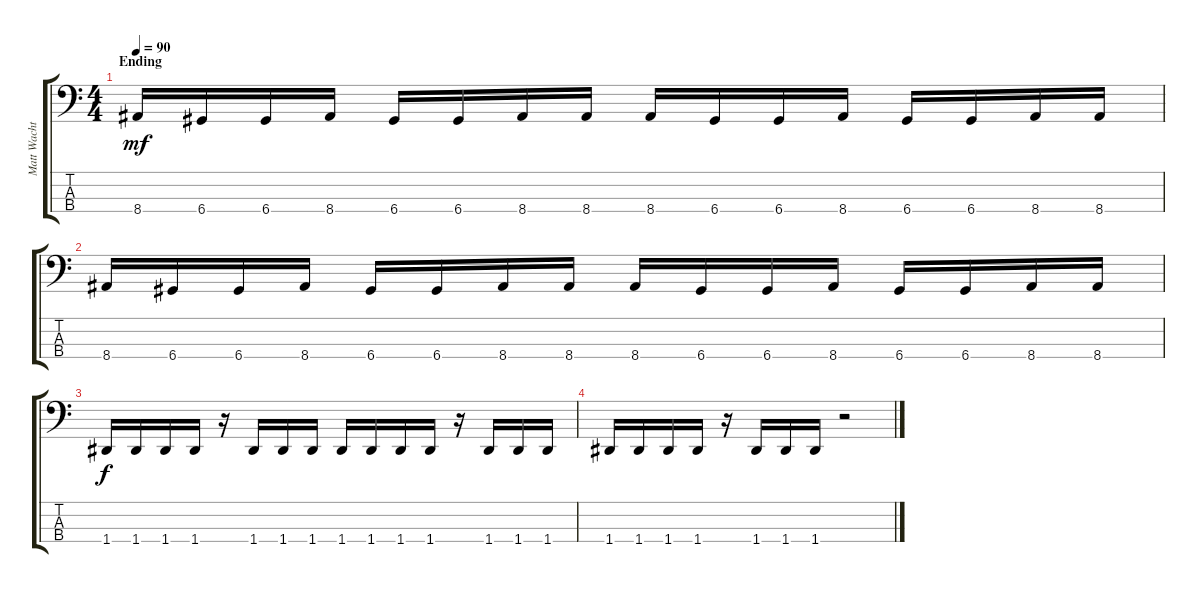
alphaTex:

\track ("Matt Wachter - Bass" "Matt Wacht") {instrument electricbassfinger}
\staff {score tabs}
\tuning (G2 D2 A1 D1) {hide}
\ts (4 4)
\section ("" "Ending")
\tempo 90
\clef f4
\ks c
8.4.16{dy mf} 6.4.16 6.4.16 8.4.16 6.4.16 6.4.16 8.4.16 8.4.16 8.4.16 6.4.16 6.4.16 8.4.16 6.4.16 6.4.16 8.4.16 8.4.16 |
8.4.16 6.4.16 6.4.16 8.4.16 6.4.16 6.4.16 8.4.16 8.4.16 8.4.16 6.4.16 6.4.16 8.4.16 6.4.16 6.4.16 8.4.16 8.4.16 |
1.4.16{dy f} 1.4.16 1.4.16 1.4.16 r.16 1.4.16 1.4.16 1.4.16 1.4.16 1.4.16 1.4.16 1.4.16 r.16 1.4.16 1.4.16 1.4.16 |
1.4.16 1.4.16 1.4.16 1.4.16 r.16 1.4.16 1.4.16 1.4.16 r.2
